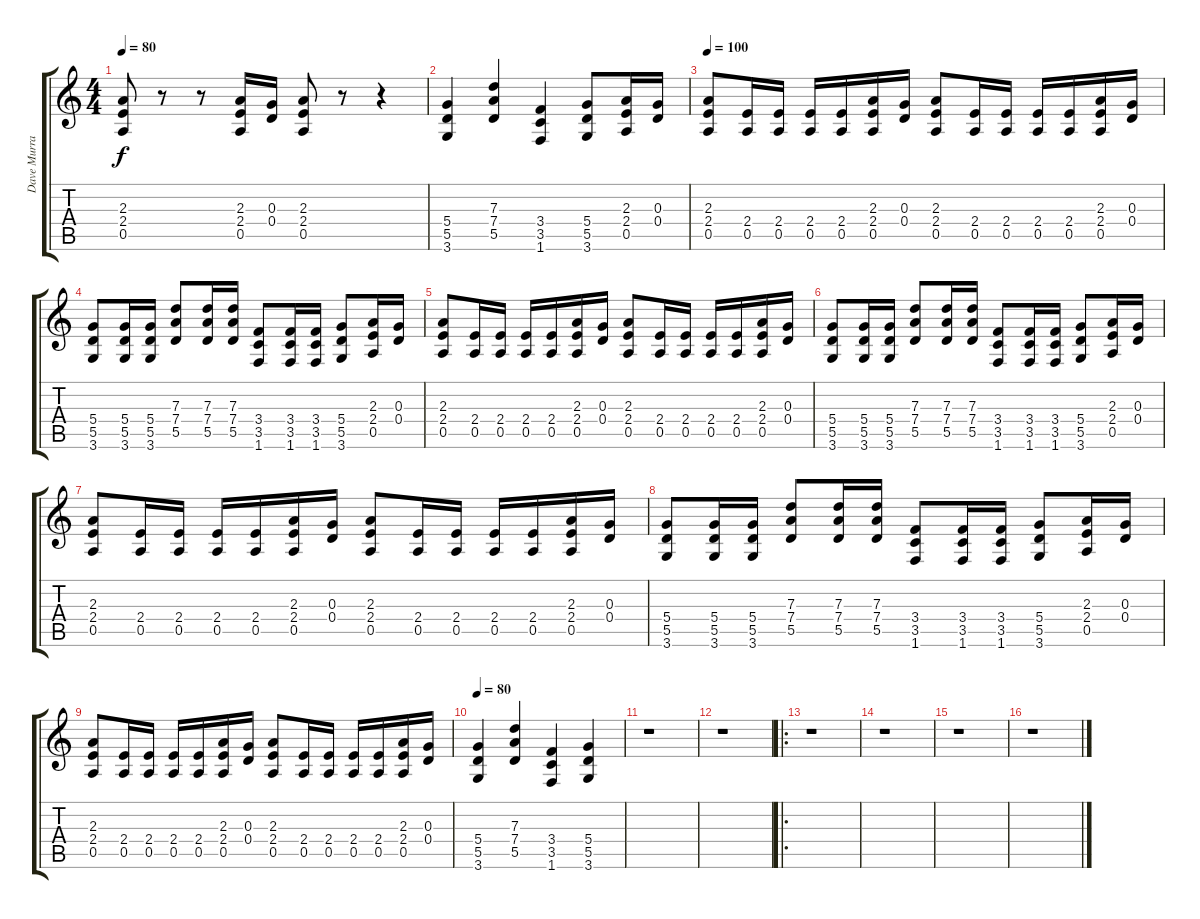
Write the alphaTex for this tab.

\track ("Dave Murray" "Dave Murra") {instrument distortionguitar}
\staff {score tabs}
\tuning (E4 B3 G3 D3 A2 E2) {hide}
\ts (4 4)
\tempo 80
\clef g2
\ks c
(2.3 2.4 0.5).8{dy f} r.8 r.8 (2.3 2.4 0.5).16 (0.3 0.4).16 (2.3 2.4 0.5).8 r.8 r.4 |
(5.4 5.5 3.6).4 (7.3 7.4 5.5).4 (3.4 3.5 1.6).4 (5.4 5.5 3.6).8 (2.3 2.4 0.5).16 (0.3 0.4).16 |
\tempo 100
(2.3 2.4 0.5).8 (2.4 0.5).16 (2.4 0.5).16 (2.4 0.5).16 (2.4 0.5).16 (2.3 2.4 0.5).16 (0.3 0.4).16 (2.3 2.4 0.5).8 (2.4 0.5).16 (2.4 0.5).16 (2.4 0.5).16 (2.4 0.5).16 (2.3 2.4 0.5).16 (0.3 0.4).16 |
(5.4 5.5 3.6).8 (5.4 5.5 3.6).16 (5.4 5.5 3.6).16 (7.3 7.4 5.5).8 (7.3 7.4 5.5).16 (7.3 7.4 5.5).16 (3.4 3.5 1.6).8 (3.4 3.5 1.6).16 (3.4 3.5 1.6).16 (5.4 5.5 3.6).8 (2.3 2.4 0.5).16 (0.3 0.4).16 |
(2.3 2.4 0.5).8 (2.4 0.5).16 (2.4 0.5).16 (2.4 0.5).16 (2.4 0.5).16 (2.3 2.4 0.5).16 (0.3 0.4).16 (2.3 2.4 0.5).8 (2.4 0.5).16 (2.4 0.5).16 (2.4 0.5).16 (2.4 0.5).16 (2.3 2.4 0.5).16 (0.3 0.4).16 |
(5.4 5.5 3.6).8 (5.4 5.5 3.6).16 (5.4 5.5 3.6).16 (7.3 7.4 5.5).8 (7.3 7.4 5.5).16 (7.3 7.4 5.5).16 (3.4 3.5 1.6).8 (3.4 3.5 1.6).16 (3.4 3.5 1.6).16 (5.4 5.5 3.6).8 (2.3 2.4 0.5).16 (0.3 0.4).16 |
(2.3 2.4 0.5).8 (2.4 0.5).16 (2.4 0.5).16 (2.4 0.5).16 (2.4 0.5).16 (2.3 2.4 0.5).16 (0.3 0.4).16 (2.3 2.4 0.5).8 (2.4 0.5).16 (2.4 0.5).16 (2.4 0.5).16 (2.4 0.5).16 (2.3 2.4 0.5).16 (0.3 0.4).16 |
(5.4 5.5 3.6).8 (5.4 5.5 3.6).16 (5.4 5.5 3.6).16 (7.3 7.4 5.5).8 (7.3 7.4 5.5).16 (7.3 7.4 5.5).16 (3.4 3.5 1.6).8 (3.4 3.5 1.6).16 (3.4 3.5 1.6).16 (5.4 5.5 3.6).8 (2.3 2.4 0.5).16 (0.3 0.4).16 |
(2.3 2.4 0.5).8 (2.4 0.5).16 (2.4 0.5).16 (2.4 0.5).16 (2.4 0.5).16 (2.3 2.4 0.5).16 (0.3 0.4).16 (2.3 2.4 0.5).8 (2.4 0.5).16 (2.4 0.5).16 (2.4 0.5).16 (2.4 0.5).16 (2.3 2.4 0.5).16 (0.3 0.4).16 |
\tempo 80
(5.4 5.5 3.6).4 (7.3 7.4 5.5).4 (3.4 3.5 1.6).4 (5.4 5.5 3.6).4 |
r.1 |
r.1 |
\ro
r.1 |
r.1 |
r.1 |
r.1
